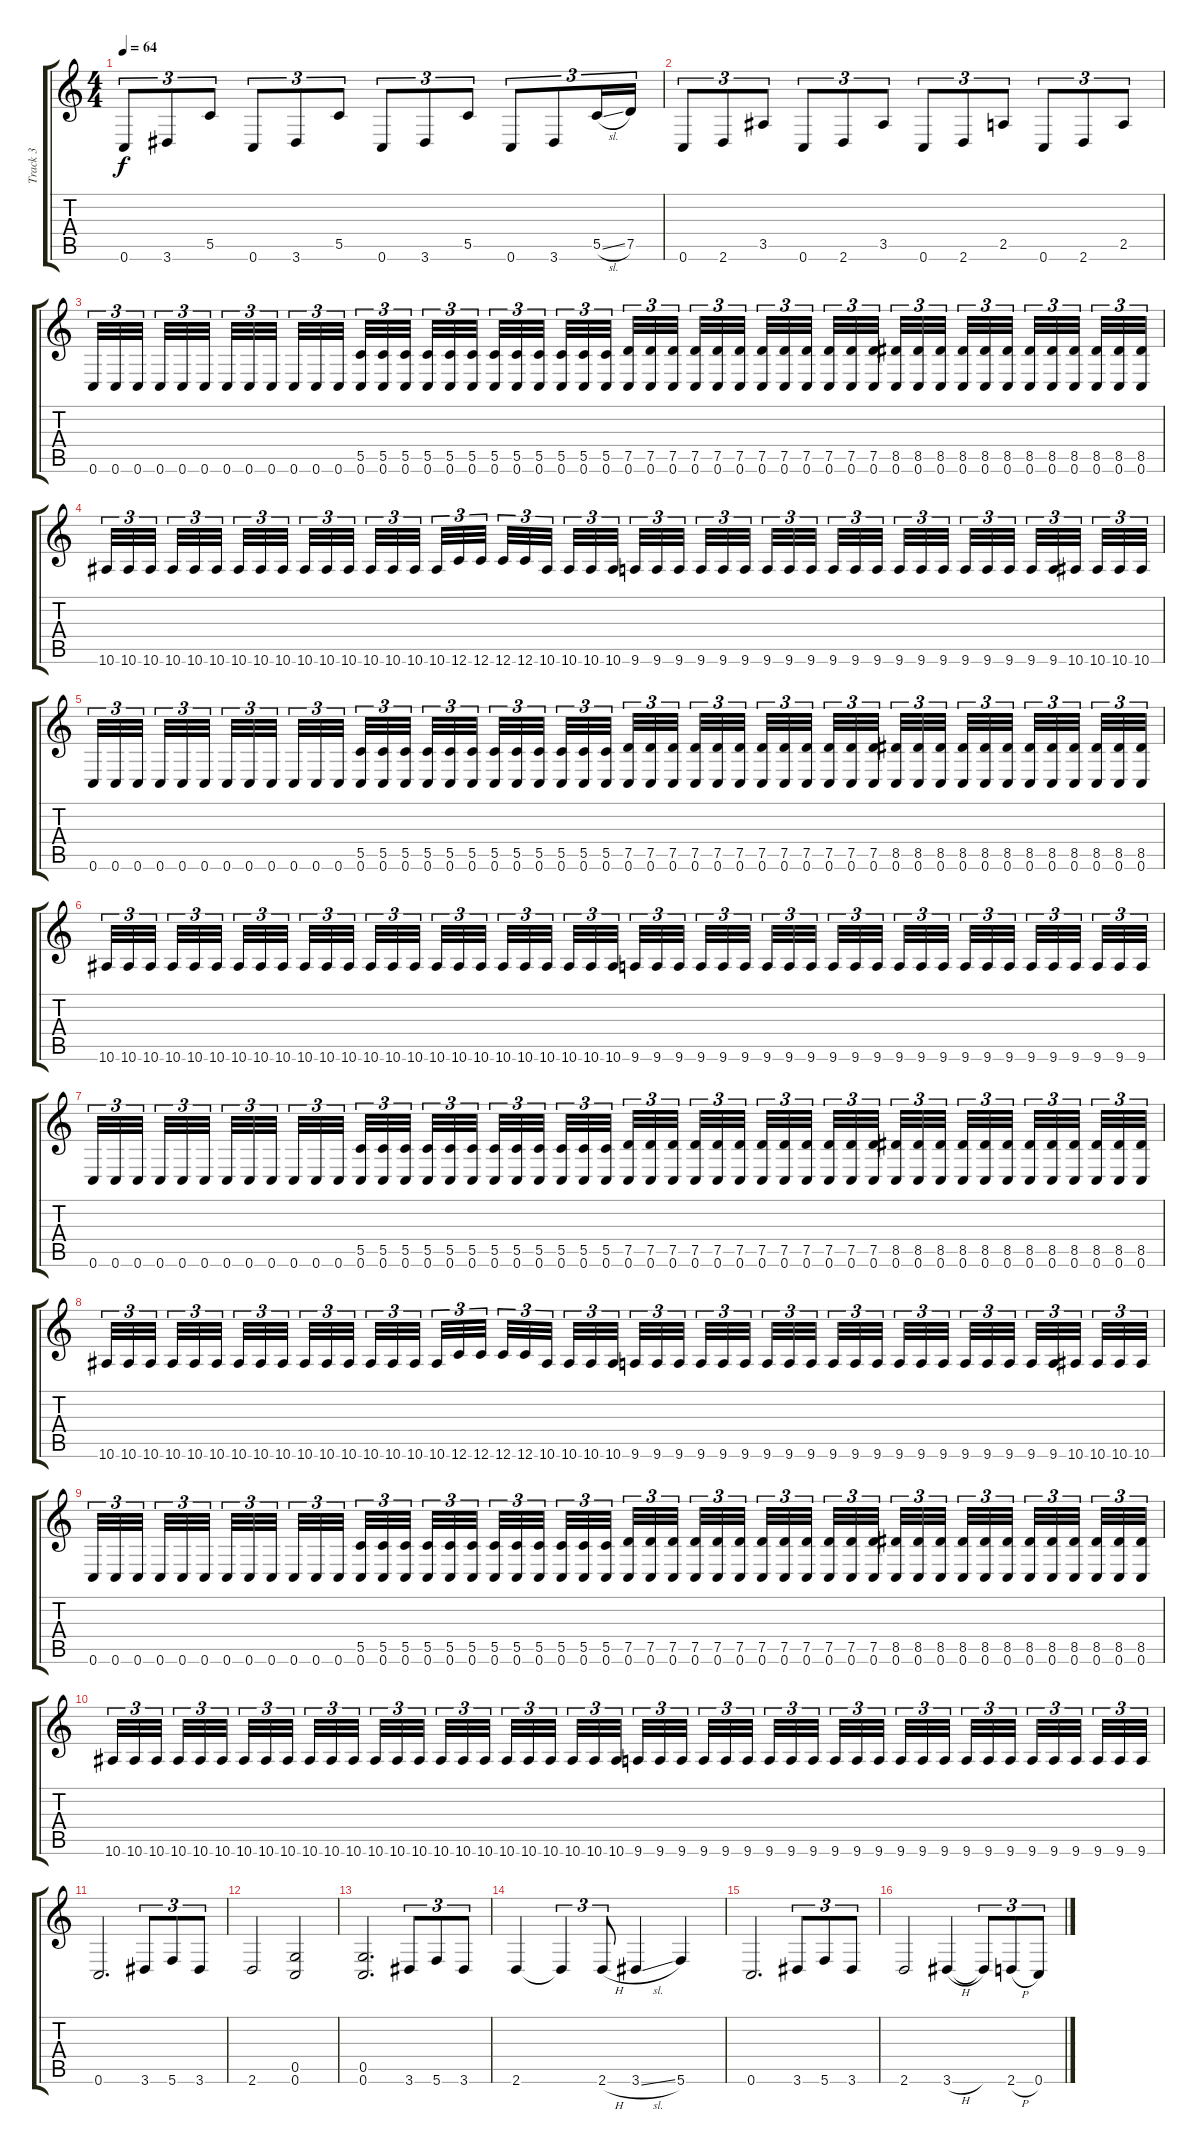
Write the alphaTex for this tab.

\track ("Track 3" "Track 3") {instrument distortionguitar}
\staff {score tabs}
\tuning (D4 A3 F3 C3 G2 C2) {hide}
\ts (4 4)
\tempo 64
\clef g2
\ks c
0.6.8{tu (3 2) dy f} 3.6.8{tu (3 2)} 5.5.8{tu (3 2)} 0.6.8{tu (3 2)} 3.6.8{tu (3 2)} 5.5.8{tu (3 2)} 0.6.8{tu (3 2)} 3.6.8{tu (3 2)} 5.5.8{tu (3 2)} 0.6.8{tu (3 2)} 3.6.8{tu (3 2)} 5.5{sl}.16{tu (3 2)} 7.5.16{tu (3 2)} |
0.6.8{tu (3 2)} 2.6.8{tu (3 2)} 3.5.8{tu (3 2)} 0.6.8{tu (3 2)} 2.6.8{tu (3 2)} 3.5.8{tu (3 2)} 0.6.8{tu (3 2)} 2.6.8{tu (3 2)} 2.5.8{tu (3 2)} 0.6.8{tu (3 2)} 2.6.8{tu (3 2)} 2.5.8{tu (3 2)} |
0.6.32{tu (3 2)} 0.6.32{tu (3 2)} 0.6.32{tu (3 2)} 0.6.32{tu (3 2)} 0.6.32{tu (3 2)} 0.6.32{tu (3 2)} 0.6.32{tu (3 2)} 0.6.32{tu (3 2)} 0.6.32{tu (3 2)} 0.6.32{tu (3 2)} 0.6.32{tu (3 2)} 0.6.32{tu (3 2)} (5.5 0.6).32{tu (3 2)} (5.5 0.6).32{tu (3 2)} (5.5 0.6).32{tu (3 2)} (5.5 0.6).32{tu (3 2)} (5.5 0.6).32{tu (3 2)} (5.5 0.6).32{tu (3 2)} (5.5 0.6).32{tu (3 2)} (5.5 0.6).32{tu (3 2)} (5.5 0.6).32{tu (3 2)} (5.5 0.6).32{tu (3 2)} (5.5 0.6).32{tu (3 2)} (5.5 0.6).32{tu (3 2)} (7.5 0.6).32{tu (3 2)} (7.5 0.6).32{tu (3 2)} (7.5 0.6).32{tu (3 2)} (7.5 0.6).32{tu (3 2)} (7.5 0.6).32{tu (3 2)} (7.5 0.6).32{tu (3 2)} (7.5 0.6).32{tu (3 2)} (7.5 0.6).32{tu (3 2)} (7.5 0.6).32{tu (3 2)} (7.5 0.6).32{tu (3 2)} (7.5 0.6).32{tu (3 2)} (7.5 0.6).32{tu (3 2)} (8.5 0.6).32{tu (3 2)} (8.5 0.6).32{tu (3 2)} (8.5 0.6).32{tu (3 2)} (8.5 0.6).32{tu (3 2)} (8.5 0.6).32{tu (3 2)} (8.5 0.6).32{tu (3 2)} (8.5 0.6).32{tu (3 2)} (8.5 0.6).32{tu (3 2)} (8.5 0.6).32{tu (3 2)} (8.5 0.6).32{tu (3 2)} (8.5 0.6).32{tu (3 2)} (8.5 0.6).32{tu (3 2)} |
10.6.32{tu (3 2)} 10.6.32{tu (3 2)} 10.6.32{tu (3 2)} 10.6.32{tu (3 2)} 10.6.32{tu (3 2)} 10.6.32{tu (3 2)} 10.6.32{tu (3 2)} 10.6.32{tu (3 2)} 10.6.32{tu (3 2)} 10.6.32{tu (3 2)} 10.6.32{tu (3 2)} 10.6.32{tu (3 2)} 10.6.32{tu (3 2)} 10.6.32{tu (3 2)} 10.6.32{tu (3 2)} 10.6.32{tu (3 2)} 12.6.32{tu (3 2)} 12.6.32{tu (3 2)} 12.6.32{tu (3 2)} 12.6.32{tu (3 2)} 10.6.32{tu (3 2)} 10.6.32{tu (3 2)} 10.6.32{tu (3 2)} 10.6.32{tu (3 2)} 9.6.32{tu (3 2)} 9.6.32{tu (3 2)} 9.6.32{tu (3 2)} 9.6.32{tu (3 2)} 9.6.32{tu (3 2)} 9.6.32{tu (3 2)} 9.6.32{tu (3 2)} 9.6.32{tu (3 2)} 9.6.32{tu (3 2)} 9.6.32{tu (3 2)} 9.6.32{tu (3 2)} 9.6.32{tu (3 2)} 9.6.32{tu (3 2)} 9.6.32{tu (3 2)} 9.6.32{tu (3 2)} 9.6.32{tu (3 2)} 9.6.32{tu (3 2)} 9.6.32{tu (3 2)} 9.6.32{tu (3 2)} 9.6.32{tu (3 2)} 10.6.32{tu (3 2)} 10.6.32{tu (3 2)} 10.6.32{tu (3 2)} 10.6.32{tu (3 2)} |
0.6.32{tu (3 2)} 0.6.32{tu (3 2)} 0.6.32{tu (3 2)} 0.6.32{tu (3 2)} 0.6.32{tu (3 2)} 0.6.32{tu (3 2)} 0.6.32{tu (3 2)} 0.6.32{tu (3 2)} 0.6.32{tu (3 2)} 0.6.32{tu (3 2)} 0.6.32{tu (3 2)} 0.6.32{tu (3 2)} (5.5 0.6).32{tu (3 2)} (5.5 0.6).32{tu (3 2)} (5.5 0.6).32{tu (3 2)} (5.5 0.6).32{tu (3 2)} (5.5 0.6).32{tu (3 2)} (5.5 0.6).32{tu (3 2)} (5.5 0.6).32{tu (3 2)} (5.5 0.6).32{tu (3 2)} (5.5 0.6).32{tu (3 2)} (5.5 0.6).32{tu (3 2)} (5.5 0.6).32{tu (3 2)} (5.5 0.6).32{tu (3 2)} (7.5 0.6).32{tu (3 2)} (7.5 0.6).32{tu (3 2)} (7.5 0.6).32{tu (3 2)} (7.5 0.6).32{tu (3 2)} (7.5 0.6).32{tu (3 2)} (7.5 0.6).32{tu (3 2)} (7.5 0.6).32{tu (3 2)} (7.5 0.6).32{tu (3 2)} (7.5 0.6).32{tu (3 2)} (7.5 0.6).32{tu (3 2)} (7.5 0.6).32{tu (3 2)} (7.5 0.6).32{tu (3 2)} (8.5 0.6).32{tu (3 2)} (8.5 0.6).32{tu (3 2)} (8.5 0.6).32{tu (3 2)} (8.5 0.6).32{tu (3 2)} (8.5 0.6).32{tu (3 2)} (8.5 0.6).32{tu (3 2)} (8.5 0.6).32{tu (3 2)} (8.5 0.6).32{tu (3 2)} (8.5 0.6).32{tu (3 2)} (8.5 0.6).32{tu (3 2)} (8.5 0.6).32{tu (3 2)} (8.5 0.6).32{tu (3 2)} |
10.6.32{tu (3 2)} 10.6.32{tu (3 2)} 10.6.32{tu (3 2)} 10.6.32{tu (3 2)} 10.6.32{tu (3 2)} 10.6.32{tu (3 2)} 10.6.32{tu (3 2)} 10.6.32{tu (3 2)} 10.6.32{tu (3 2)} 10.6.32{tu (3 2)} 10.6.32{tu (3 2)} 10.6.32{tu (3 2)} 10.6.32{tu (3 2)} 10.6.32{tu (3 2)} 10.6.32{tu (3 2)} 10.6.32{tu (3 2)} 10.6.32{tu (3 2)} 10.6.32{tu (3 2)} 10.6.32{tu (3 2)} 10.6.32{tu (3 2)} 10.6.32{tu (3 2)} 10.6.32{tu (3 2)} 10.6.32{tu (3 2)} 10.6.32{tu (3 2)} 9.6.32{tu (3 2)} 9.6.32{tu (3 2)} 9.6.32{tu (3 2)} 9.6.32{tu (3 2)} 9.6.32{tu (3 2)} 9.6.32{tu (3 2)} 9.6.32{tu (3 2)} 9.6.32{tu (3 2)} 9.6.32{tu (3 2)} 9.6.32{tu (3 2)} 9.6.32{tu (3 2)} 9.6.32{tu (3 2)} 9.6.32{tu (3 2)} 9.6.32{tu (3 2)} 9.6.32{tu (3 2)} 9.6.32{tu (3 2)} 9.6.32{tu (3 2)} 9.6.32{tu (3 2)} 9.6.32{tu (3 2)} 9.6.32{tu (3 2)} 9.6.32{tu (3 2)} 9.6.32{tu (3 2)} 9.6.32{tu (3 2)} 9.6.32{tu (3 2)} |
0.6.32{tu (3 2)} 0.6.32{tu (3 2)} 0.6.32{tu (3 2)} 0.6.32{tu (3 2)} 0.6.32{tu (3 2)} 0.6.32{tu (3 2)} 0.6.32{tu (3 2)} 0.6.32{tu (3 2)} 0.6.32{tu (3 2)} 0.6.32{tu (3 2)} 0.6.32{tu (3 2)} 0.6.32{tu (3 2)} (5.5 0.6).32{tu (3 2)} (5.5 0.6).32{tu (3 2)} (5.5 0.6).32{tu (3 2)} (5.5 0.6).32{tu (3 2)} (5.5 0.6).32{tu (3 2)} (5.5 0.6).32{tu (3 2)} (5.5 0.6).32{tu (3 2)} (5.5 0.6).32{tu (3 2)} (5.5 0.6).32{tu (3 2)} (5.5 0.6).32{tu (3 2)} (5.5 0.6).32{tu (3 2)} (5.5 0.6).32{tu (3 2)} (7.5 0.6).32{tu (3 2)} (7.5 0.6).32{tu (3 2)} (7.5 0.6).32{tu (3 2)} (7.5 0.6).32{tu (3 2)} (7.5 0.6).32{tu (3 2)} (7.5 0.6).32{tu (3 2)} (7.5 0.6).32{tu (3 2)} (7.5 0.6).32{tu (3 2)} (7.5 0.6).32{tu (3 2)} (7.5 0.6).32{tu (3 2)} (7.5 0.6).32{tu (3 2)} (7.5 0.6).32{tu (3 2)} (8.5 0.6).32{tu (3 2)} (8.5 0.6).32{tu (3 2)} (8.5 0.6).32{tu (3 2)} (8.5 0.6).32{tu (3 2)} (8.5 0.6).32{tu (3 2)} (8.5 0.6).32{tu (3 2)} (8.5 0.6).32{tu (3 2)} (8.5 0.6).32{tu (3 2)} (8.5 0.6).32{tu (3 2)} (8.5 0.6).32{tu (3 2)} (8.5 0.6).32{tu (3 2)} (8.5 0.6).32{tu (3 2)} |
10.6.32{tu (3 2)} 10.6.32{tu (3 2)} 10.6.32{tu (3 2)} 10.6.32{tu (3 2)} 10.6.32{tu (3 2)} 10.6.32{tu (3 2)} 10.6.32{tu (3 2)} 10.6.32{tu (3 2)} 10.6.32{tu (3 2)} 10.6.32{tu (3 2)} 10.6.32{tu (3 2)} 10.6.32{tu (3 2)} 10.6.32{tu (3 2)} 10.6.32{tu (3 2)} 10.6.32{tu (3 2)} 10.6.32{tu (3 2)} 12.6.32{tu (3 2)} 12.6.32{tu (3 2)} 12.6.32{tu (3 2)} 12.6.32{tu (3 2)} 10.6.32{tu (3 2)} 10.6.32{tu (3 2)} 10.6.32{tu (3 2)} 10.6.32{tu (3 2)} 9.6.32{tu (3 2)} 9.6.32{tu (3 2)} 9.6.32{tu (3 2)} 9.6.32{tu (3 2)} 9.6.32{tu (3 2)} 9.6.32{tu (3 2)} 9.6.32{tu (3 2)} 9.6.32{tu (3 2)} 9.6.32{tu (3 2)} 9.6.32{tu (3 2)} 9.6.32{tu (3 2)} 9.6.32{tu (3 2)} 9.6.32{tu (3 2)} 9.6.32{tu (3 2)} 9.6.32{tu (3 2)} 9.6.32{tu (3 2)} 9.6.32{tu (3 2)} 9.6.32{tu (3 2)} 9.6.32{tu (3 2)} 9.6.32{tu (3 2)} 10.6.32{tu (3 2)} 10.6.32{tu (3 2)} 10.6.32{tu (3 2)} 10.6.32{tu (3 2)} |
0.6.32{tu (3 2)} 0.6.32{tu (3 2)} 0.6.32{tu (3 2)} 0.6.32{tu (3 2)} 0.6.32{tu (3 2)} 0.6.32{tu (3 2)} 0.6.32{tu (3 2)} 0.6.32{tu (3 2)} 0.6.32{tu (3 2)} 0.6.32{tu (3 2)} 0.6.32{tu (3 2)} 0.6.32{tu (3 2)} (5.5 0.6).32{tu (3 2)} (5.5 0.6).32{tu (3 2)} (5.5 0.6).32{tu (3 2)} (5.5 0.6).32{tu (3 2)} (5.5 0.6).32{tu (3 2)} (5.5 0.6).32{tu (3 2)} (5.5 0.6).32{tu (3 2)} (5.5 0.6).32{tu (3 2)} (5.5 0.6).32{tu (3 2)} (5.5 0.6).32{tu (3 2)} (5.5 0.6).32{tu (3 2)} (5.5 0.6).32{tu (3 2)} (7.5 0.6).32{tu (3 2)} (7.5 0.6).32{tu (3 2)} (7.5 0.6).32{tu (3 2)} (7.5 0.6).32{tu (3 2)} (7.5 0.6).32{tu (3 2)} (7.5 0.6).32{tu (3 2)} (7.5 0.6).32{tu (3 2)} (7.5 0.6).32{tu (3 2)} (7.5 0.6).32{tu (3 2)} (7.5 0.6).32{tu (3 2)} (7.5 0.6).32{tu (3 2)} (7.5 0.6).32{tu (3 2)} (8.5 0.6).32{tu (3 2)} (8.5 0.6).32{tu (3 2)} (8.5 0.6).32{tu (3 2)} (8.5 0.6).32{tu (3 2)} (8.5 0.6).32{tu (3 2)} (8.5 0.6).32{tu (3 2)} (8.5 0.6).32{tu (3 2)} (8.5 0.6).32{tu (3 2)} (8.5 0.6).32{tu (3 2)} (8.5 0.6).32{tu (3 2)} (8.5 0.6).32{tu (3 2)} (8.5 0.6).32{tu (3 2)} |
10.6.32{tu (3 2)} 10.6.32{tu (3 2)} 10.6.32{tu (3 2)} 10.6.32{tu (3 2)} 10.6.32{tu (3 2)} 10.6.32{tu (3 2)} 10.6.32{tu (3 2)} 10.6.32{tu (3 2)} 10.6.32{tu (3 2)} 10.6.32{tu (3 2)} 10.6.32{tu (3 2)} 10.6.32{tu (3 2)} 10.6.32{tu (3 2)} 10.6.32{tu (3 2)} 10.6.32{tu (3 2)} 10.6.32{tu (3 2)} 10.6.32{tu (3 2)} 10.6.32{tu (3 2)} 10.6.32{tu (3 2)} 10.6.32{tu (3 2)} 10.6.32{tu (3 2)} 10.6.32{tu (3 2)} 10.6.32{tu (3 2)} 10.6.32{tu (3 2)} 9.6.32{tu (3 2)} 9.6.32{tu (3 2)} 9.6.32{tu (3 2)} 9.6.32{tu (3 2)} 9.6.32{tu (3 2)} 9.6.32{tu (3 2)} 9.6.32{tu (3 2)} 9.6.32{tu (3 2)} 9.6.32{tu (3 2)} 9.6.32{tu (3 2)} 9.6.32{tu (3 2)} 9.6.32{tu (3 2)} 9.6.32{tu (3 2)} 9.6.32{tu (3 2)} 9.6.32{tu (3 2)} 9.6.32{tu (3 2)} 9.6.32{tu (3 2)} 9.6.32{tu (3 2)} 9.6.32{tu (3 2)} 9.6.32{tu (3 2)} 9.6.32{tu (3 2)} 9.6.32{tu (3 2)} 9.6.32{tu (3 2)} 9.6.32{tu (3 2)} |
0.6.2{d} 3.6.8{tu (3 2)} 5.6.8{tu (3 2)} 3.6.8{tu (3 2)} |
2.6.2 (0.5 0.6).2 |
(0.5 0.6).2{d} 3.6.8{tu (3 2)} 5.6.8{tu (3 2)} 3.6.8{tu (3 2)} |
2.6.4 2.6{t}.4{tu (3 2)} 2.6{h}.8{tu (3 2)} 3.6{sl}.4 5.6.4 |
0.6.2{d} 3.6.8{tu (3 2)} 5.6.8{tu (3 2)} 3.6.8{tu (3 2)} |
2.6.2 3.6{h}.4 3.6{t}.8{tu (3 2)} 2.6{h}.8{tu (3 2)} 0.6.8{tu (3 2)}
